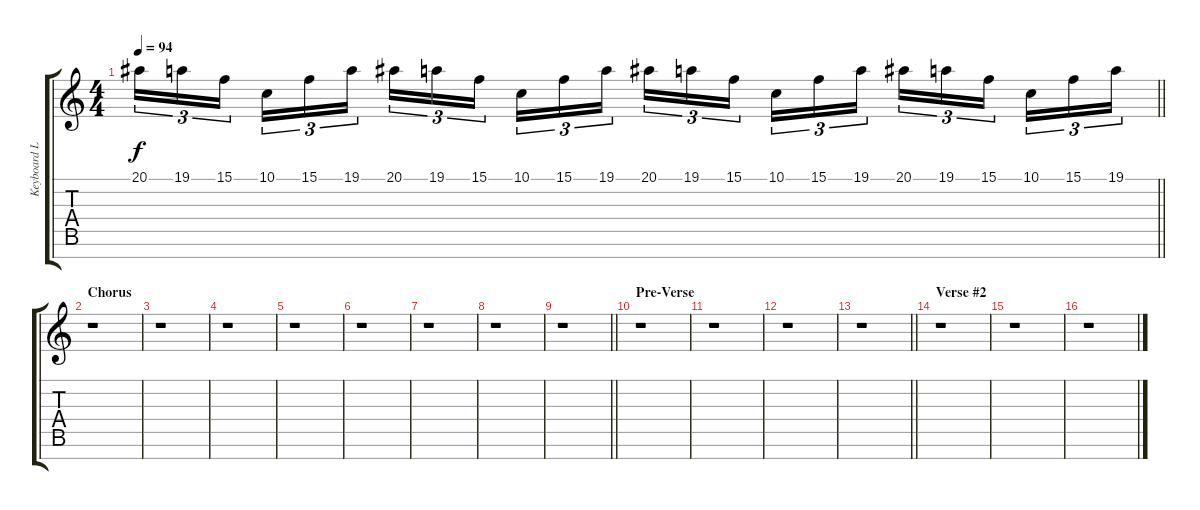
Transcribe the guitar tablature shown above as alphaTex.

\track ("Keyboard Lead" "Keyboard L") {instrument lead2sawtooth}
\staff {score tabs}
\tuning (D4 A3 F3 C3 G2 C2 B1) {hide}
\ts (4 4)
\tempo 94
\clef g2
\barLineRight lightlight
\ks c
20.1.16{tu (3 2) dy f} 19.1.16{tu (3 2)} 15.1.16{tu (3 2) beam splitsecondary} 10.1.16{tu (3 2)} 15.1.16{tu (3 2)} 19.1.16{tu (3 2)} 20.1.16{tu (3 2)} 19.1.16{tu (3 2)} 15.1.16{tu (3 2) beam splitsecondary} 10.1.16{tu (3 2)} 15.1.16{tu (3 2)} 19.1.16{tu (3 2)} 20.1.16{tu (3 2)} 19.1.16{tu (3 2)} 15.1.16{tu (3 2) beam splitsecondary} 10.1.16{tu (3 2)} 15.1.16{tu (3 2)} 19.1.16{tu (3 2)} 20.1.16{tu (3 2)} 19.1.16{tu (3 2)} 15.1.16{tu (3 2) beam splitsecondary} 10.1.16{tu (3 2)} 15.1.16{tu (3 2)} 19.1.16{tu (3 2)} |
\section ("" "Chorus")
r.1 |
r.1 |
r.1 |
r.1 |
r.1 |
r.1 |
r.1 |
\barLineRight lightlight
r.1 |
\section ("" "Pre-Verse")
r.1 |
r.1 |
r.1 |
\barLineRight lightlight
r.1 |
\section ("" "Verse #2")
r.1 |
r.1 |
r.1
